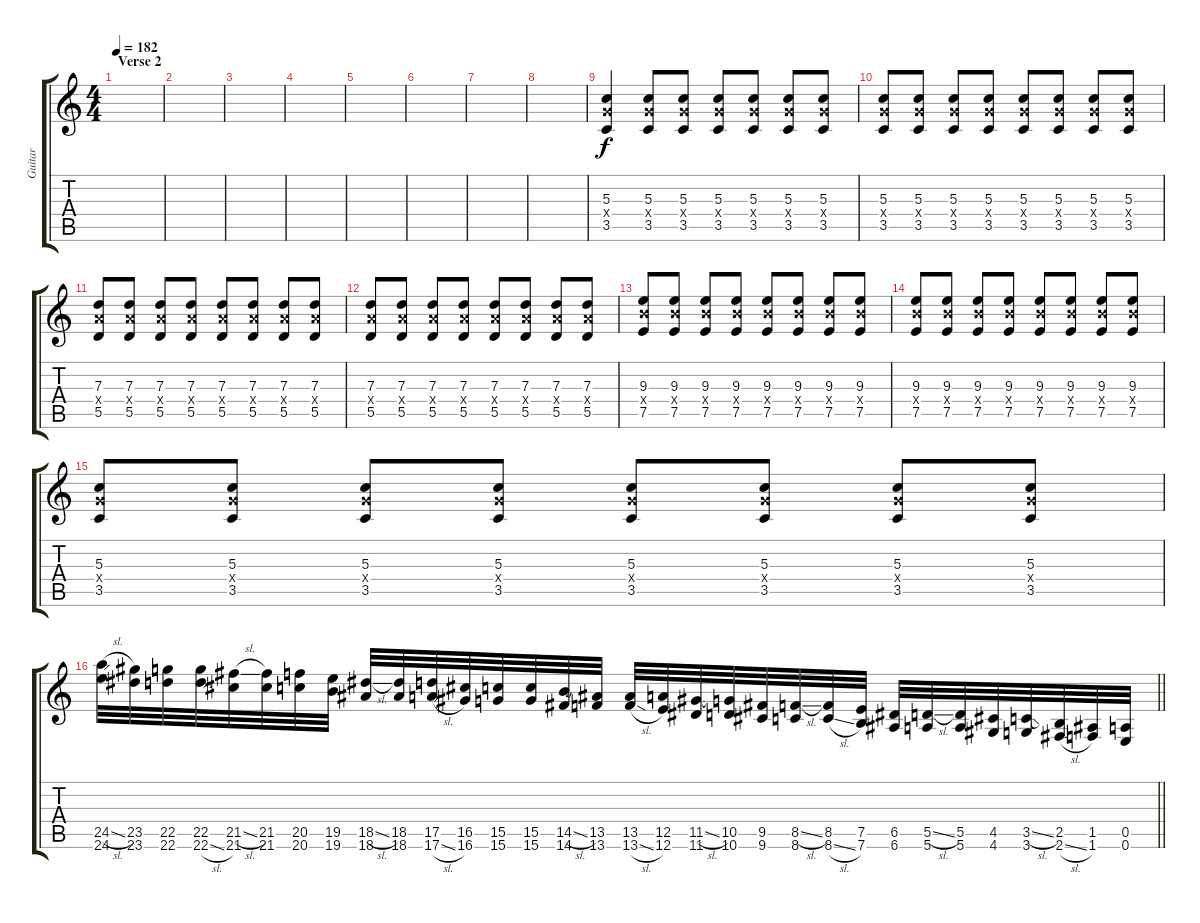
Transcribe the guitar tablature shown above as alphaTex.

\track ("Guitar" "Guitar") {instrument distortionguitar}
\staff {score tabs}
\tuning (E4 B3 G3 D3 A2 E2) {hide}
\ts (4 4)
\section ("" "Verse 2")
\tempo 182
\clef g2
\ks c
|
|
|
|
|
|
|
|
(5.3 5.4{x} 3.5).4 (5.3 5.4{x} 3.5).8 (5.3 5.4{x} 3.5).8 (5.3 5.4{x} 3.5).8 (5.3 5.4{x} 3.5).8 (5.3 5.4{x} 3.5).8 (5.3 5.4{x} 3.5).8 |
(5.3 5.4{x} 3.5).8 (5.3 5.4{x} 3.5).8 (5.3 5.4{x} 3.5).8 (5.3 5.4{x} 3.5).8 (5.3 5.4{x} 3.5).8 (5.3 5.4{x} 3.5).8 (5.3 5.4{x} 3.5).8 (5.3 5.4{x} 3.5).8 |
(7.3 7.4{x} 5.5).8 (7.3 7.4{x} 5.5).8 (7.3 7.4{x} 5.5).8 (7.3 7.4{x} 5.5).8 (7.3 7.4{x} 5.5).8 (7.3 7.4{x} 5.5).8 (7.3 7.4{x} 5.5).8 (7.3 7.4{x} 5.5).8 |
(7.3 7.4{x} 5.5).8 (7.3 7.4{x} 5.5).8 (7.3 7.4{x} 5.5).8 (7.3 7.4{x} 5.5).8 (7.3 7.4{x} 5.5).8 (7.3 7.4{x} 5.5).8 (7.3 7.4{x} 5.5).8 (7.3 7.4{x} 5.5).8 |
(9.3 9.4{x} 7.5).8 (9.3 9.4{x} 7.5).8 (9.3 9.4{x} 7.5).8 (9.3 9.4{x} 7.5).8 (9.3 9.4{x} 7.5).8 (9.3 9.4{x} 7.5).8 (9.3 9.4{x} 7.5).8 (9.3 9.4{x} 7.5).8 |
(9.3 9.4{x} 7.5).8 (9.3 9.4{x} 7.5).8 (9.3 9.4{x} 7.5).8 (9.3 9.4{x} 7.5).8 (9.3 9.4{x} 7.5).8 (9.3 9.4{x} 7.5).8 (9.3 9.4{x} 7.5).8 (9.3 9.4{x} 7.5).8 |
(5.3 5.4{x} 3.5).8 (5.3 5.4{x} 3.5).8 (5.3 5.4{x} 3.5).8 (5.3 5.4{x} 3.5).8 (5.3 5.4{x} 3.5).8 (5.3 5.4{x} 3.5).8 (5.3 5.4{x} 3.5).8 (5.3 5.4{x} 3.5).8 |
\barLineRight lightlight
(24.5{sl} 24.6).32{volume 13 balance 8} (23.5 23.6).32 (22.5 22.6).32 (22.5 22.6{sl}).32 (21.5{sl} 21.6).32 (21.5 21.6).32 (20.5 20.6).32 (19.5 19.6).32 (18.5{sl} 18.6).32 (18.5 18.6).32 (17.5 17.6{sl}).32 (16.5 16.6).32 (15.5 15.6).32 (15.5 15.6).32 (14.5{sl} 14.6).32 (13.5 13.6).32 (13.5 13.6{sl}).32 (12.5 12.6).32 (11.5{sl} 11.6).32 (10.5 10.6).32 (9.5 9.6).32 (8.5{sl} 8.6).32 (8.5 8.6{sl}).32 (7.5 7.6).32 (6.5 6.6).32 (5.5{sl} 5.6).32 (5.5 5.6).32 (4.5 4.6).32 (3.5{sl} 3.6).32 (2.5 2.6{sl}).32 (1.5 1.6).32 (0.5 0.6).32
